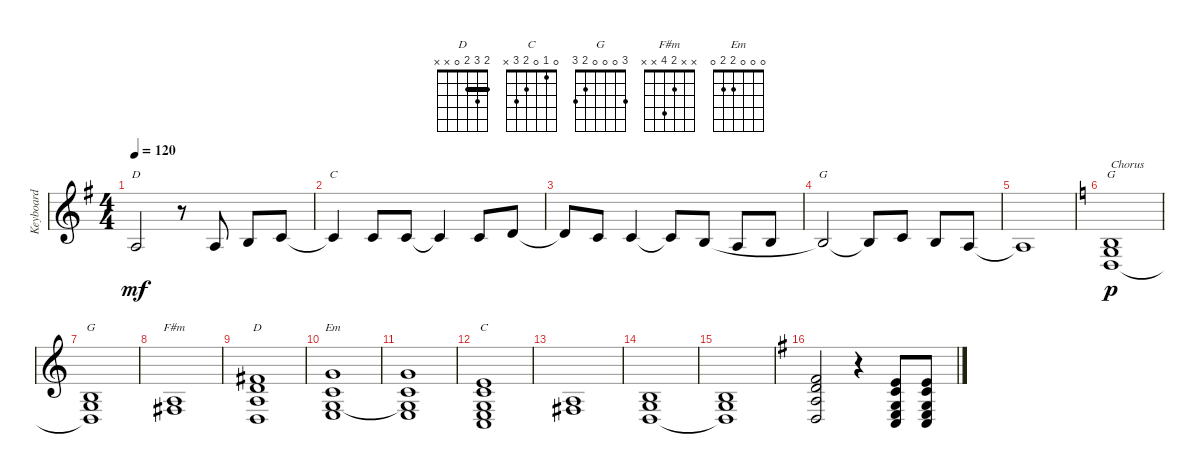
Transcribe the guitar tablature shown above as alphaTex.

\track ("Keyboard" "Keyboard") {instrument stringensemble1}
\staff {score}
\tuning (E4 B3 G3 D3 A2 E2) {hide}
\chord ("D" x x x x x x)
\chord ("C" x x x x x x)
\chord ("G" x x x x x x)
\chord ("G" x 0 0 0 x x)
\chord ("G" 3 0 0 0 2 3)
\chord ("F#m" x x 2 4 x x)
\chord ("D" 2 3 2 0 x x) {barre 2}
\chord ("Em" 0 0 0 2 2 0)
\chord ("C" 0 1 0 2 3 x)
\ts (4 4)
\tempo 120
\clef g2
\ks g
2.3{t}.2{ch "D" dy mf} r.8 2.3.8 0.2.8 1.2.8 |
1.2{t}.4{ch "C"} 1.2.8 1.2.8 1.2{t}.4 1.2.8 3.2.8 |
3.2{t}.8 1.2.8 1.2.4 1.2{t}.8 0.2.8 2.3.8 4.3.8 |
0.2{t}.2{ch "G"} 0.2{t}.8 1.2.8 0.2.8 2.3.8 |
2.3{t}.1 |
\ks c
(0.2 0.3 0.4).1{ch "G" txt "Chorus" dy p} |
(0.2 0.3 0.4{t}).1{ch "G"} |
(2.3 4.4).1{ch "F#m"} |
(2.1 3.2 2.3 0.4).1{ch "D"} |
(3.1 1.2 0.3 2.4).1{ch "Em"} |
(3.1 1.2 0.3{t} 2.4).1 |
(0.1 1.2 0.3 2.4 3.5).1{ch "C"} |
(2.3 4.4).1 |
(0.2 0.3 0.4).1 |
(0.2 0.3 0.4{t}).1 |
\ks g
(2.1 3.2 2.3 0.4).2 r.4 (0.1 1.2 0.3 2.4 3.5).8 (0.1 1.2 0.3 2.4 3.5).8
